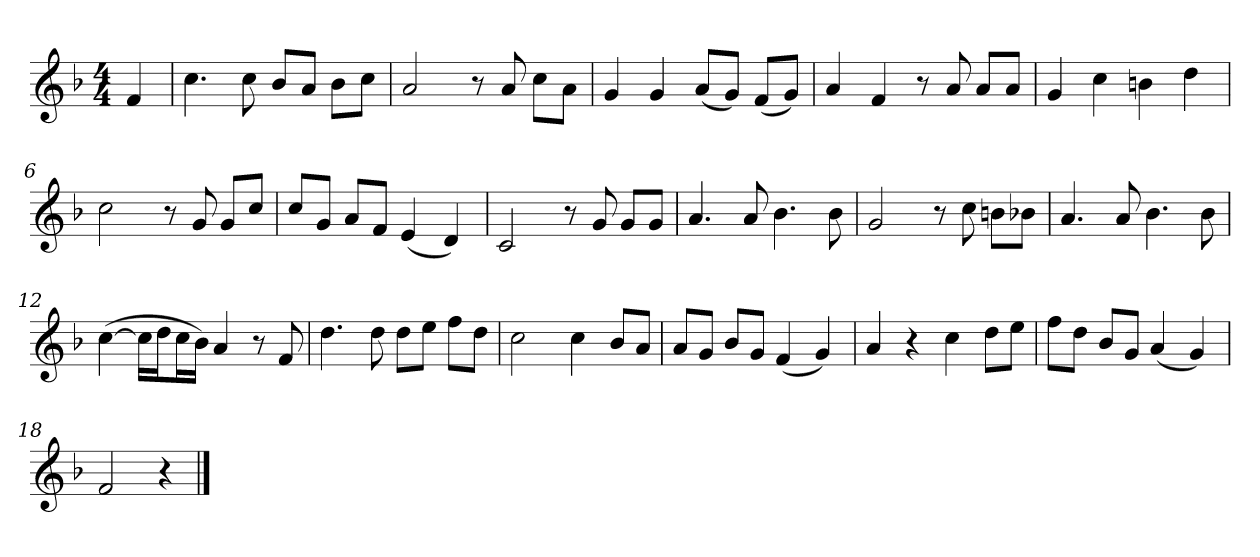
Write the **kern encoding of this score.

**kern
*part1
*staff1
*k[b-]
*M4/4
*MM120
=
4f
=1
4.cc
8cc
8b-L
8aJ
8b-L
8ccJ
=2
2a
8r
8a
8ccL
8aJ
=3
4g
4g
(8aL
8gJ)
(8fL
8gJ)
=4
4a
4f
8r
8a
8aL
8aJ
=5
4g
4cc
4bn
4dd
=6
2cc
8r
8g
8gL
8ccJ
=7
8ccL
8gJ
8aL
8fJ
(4e
4d)
=8
2c
8r
8g
8gL
8gJ
=9
4.a
8a
4.b-
8b-
=10
2g
8r
8cc
8bnL
8b-XJ
=11
4.a
8a
4.b-
8b-
=12
([4cc
16ccLL]
16ddJ
16ccL
16b-JJ)
4a
8r
8f
=13
4.dd
8dd
8ddL
8eeJ
8ffL
8ddJ
=14
2cc
4cc
8b-L
8aJ
=15
8aL
8gJ
8b-L
8gJ
(4f
4g)
=16
4a
4r
4cc
8ddL
8eeJ
=17
8ffL
8ddJ
8b-L
8gJ
(4a
4g)
=18
2f
4r
==
*-
